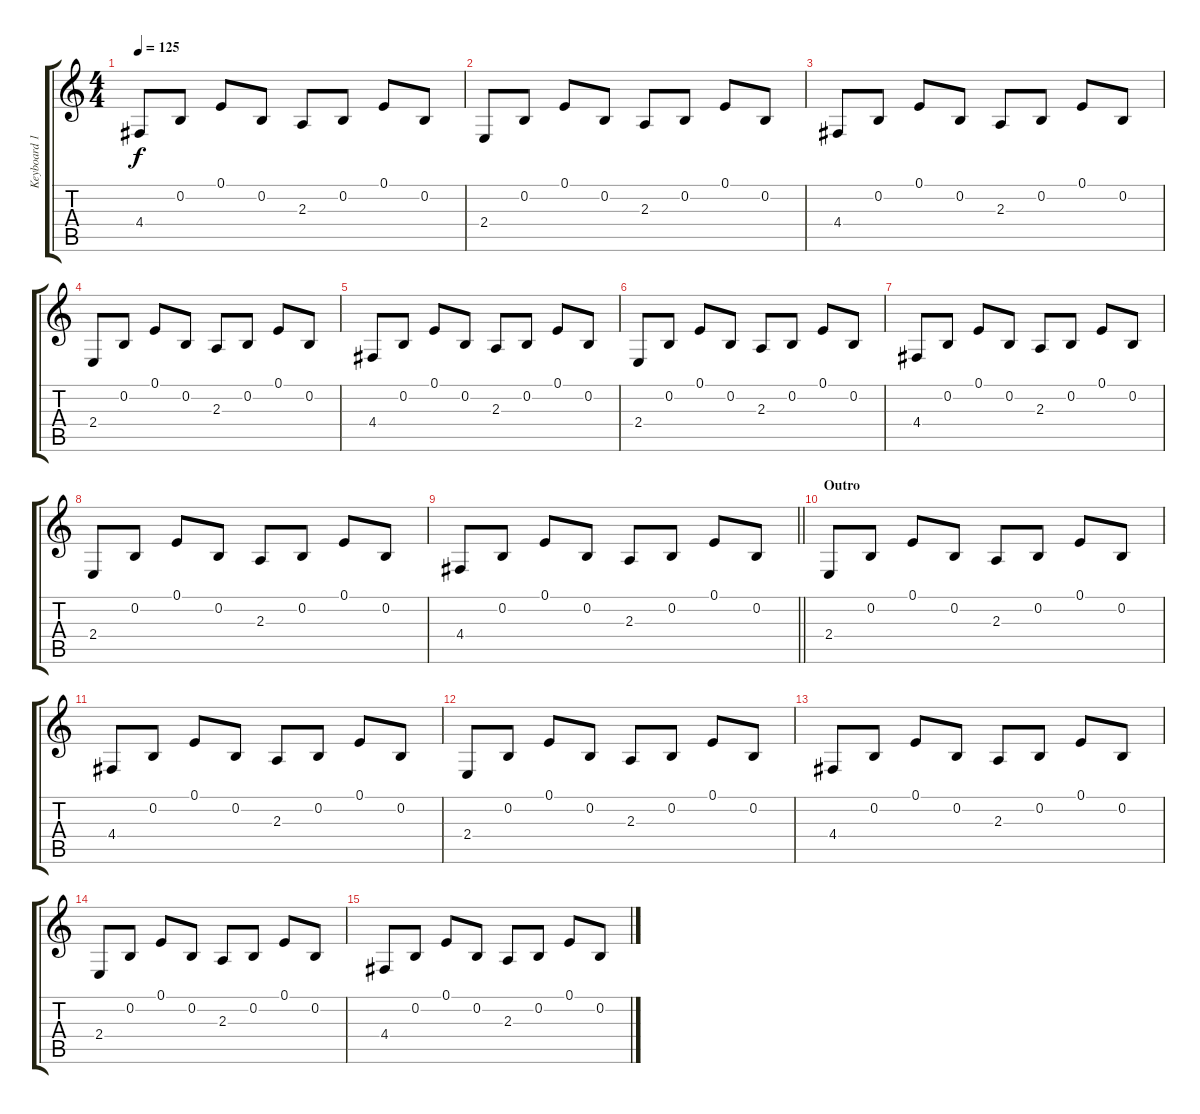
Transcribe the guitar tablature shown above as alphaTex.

\track ("Keyboard 1" "Keyboard 1") {instrument drawbarorgan}
\staff {score tabs}
\tuning (E4 B3 G3 D3 A2 E2) {hide}
\ts (4 4)
\tempo 125
\clef g2
\ks c
4.4.8{dy f} 0.2.8 0.1.8 0.2.8 2.3.8 0.2.8 0.1.8 0.2.8 |
2.4.8 0.2.8 0.1.8 0.2.8 2.3.8 0.2.8 0.1.8 0.2.8 |
4.4.8 0.2.8 0.1.8 0.2.8 2.3.8 0.2.8 0.1.8 0.2.8 |
2.4.8 0.2.8 0.1.8 0.2.8 2.3.8 0.2.8 0.1.8 0.2.8 |
4.4.8 0.2.8 0.1.8 0.2.8 2.3.8 0.2.8 0.1.8 0.2.8 |
2.4.8 0.2.8 0.1.8 0.2.8 2.3.8 0.2.8 0.1.8 0.2.8 |
4.4.8 0.2.8 0.1.8 0.2.8 2.3.8 0.2.8 0.1.8 0.2.8 |
2.4.8 0.2.8 0.1.8 0.2.8 2.3.8 0.2.8 0.1.8 0.2.8 |
\barLineRight lightlight
4.4.8 0.2.8 0.1.8 0.2.8 2.3.8 0.2.8 0.1.8 0.2.8 |
\section ("" "Outro")
2.4.8 0.2.8 0.1.8 0.2.8 2.3.8 0.2.8 0.1.8 0.2.8 |
4.4.8 0.2.8 0.1.8 0.2.8 2.3.8 0.2.8 0.1.8 0.2.8 |
2.4.8 0.2.8 0.1.8 0.2.8 2.3.8 0.2.8 0.1.8 0.2.8 |
4.4.8 0.2.8 0.1.8 0.2.8 2.3.8 0.2.8 0.1.8 0.2.8 |
2.4.8 0.2.8 0.1.8 0.2.8 2.3.8 0.2.8 0.1.8 0.2.8 |
4.4.8 0.2.8 0.1.8 0.2.8 2.3.8 0.2.8 0.1.8 0.2.8
